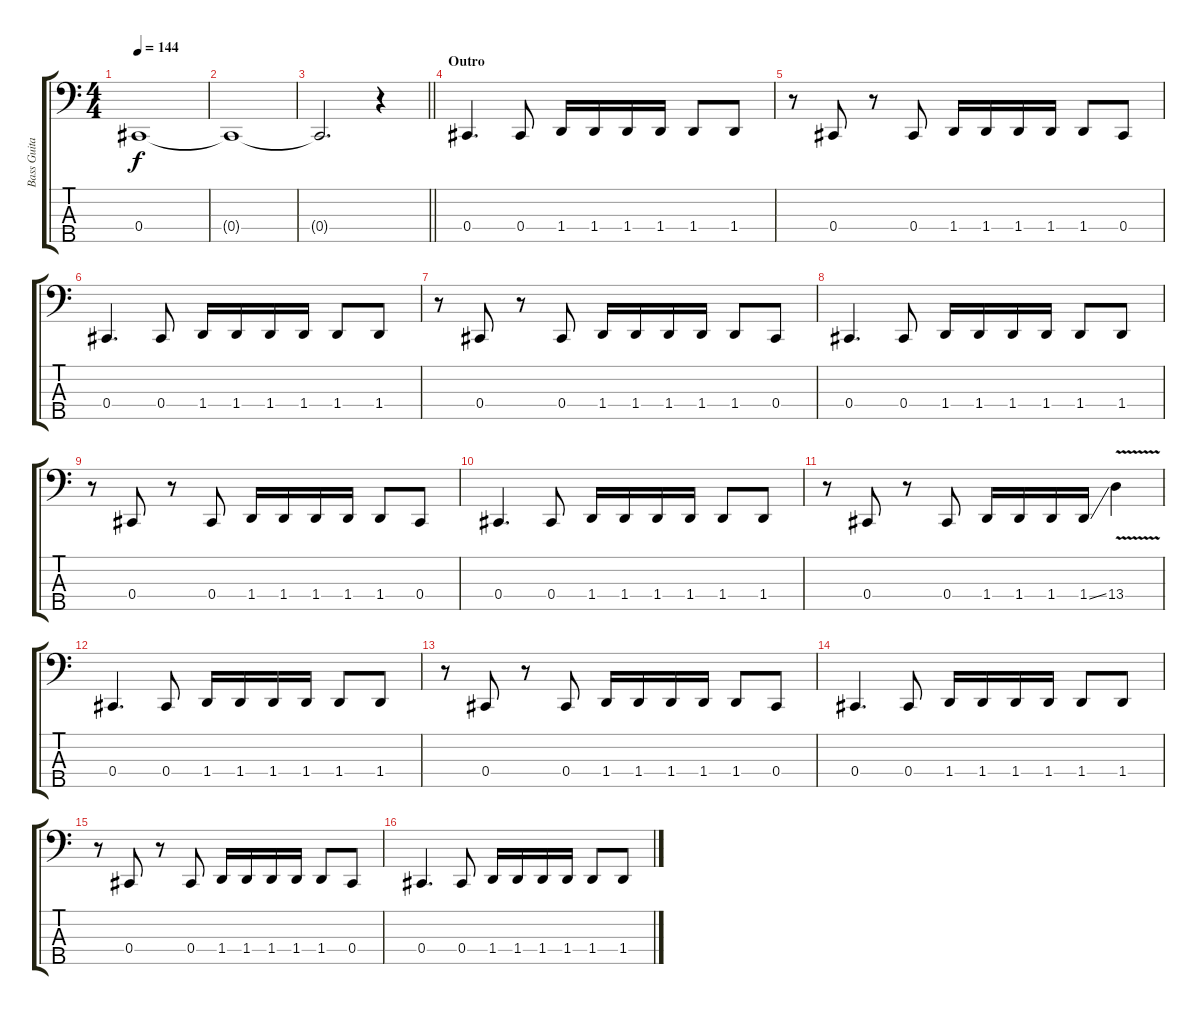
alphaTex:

\track ("Bass Guitar" "Bass Guita") {instrument electricbassfinger}
\staff {score tabs}
\tuning (Gb2 Db2 Ab1 Db1 Ab0) {hide}
\ts (4 4)
\tempo 144
\clef f4
\ks c
0.4{t}.1{dy f} |
0.4{t}.1 |
\barLineRight lightlight
0.4{t}.2{d} r.4 |
\section ("" "Outro")
0.4.4{d} 0.4.8 1.4.16 1.4.16 1.4.16 1.4.16 1.4.8 1.4.8 |
r.8 0.4.8 r.8 0.4.8 1.4.16 1.4.16 1.4.16 1.4.16 1.4.8 0.4.8 |
0.4.4{d} 0.4.8 1.4.16 1.4.16 1.4.16 1.4.16 1.4.8 1.4.8 |
r.8 0.4.8 r.8 0.4.8 1.4.16 1.4.16 1.4.16 1.4.16 1.4.8 0.4.8 |
0.4.4{d} 0.4.8 1.4.16 1.4.16 1.4.16 1.4.16 1.4.8 1.4.8 |
r.8 0.4.8 r.8 0.4.8 1.4.16 1.4.16 1.4.16 1.4.16 1.4.8 0.4.8 |
0.4.4{d} 0.4.8 1.4.16 1.4.16 1.4.16 1.4.16 1.4.8 1.4.8 |
r.8 0.4.8 r.8 0.4.8 1.4.16 1.4.16 1.4.16 1.4{ss}.16 13.4{v}.4 |
0.4.4{d} 0.4.8 1.4.16 1.4.16 1.4.16 1.4.16 1.4.8 1.4.8 |
r.8 0.4.8 r.8 0.4.8 1.4.16 1.4.16 1.4.16 1.4.16 1.4.8 0.4.8 |
0.4.4{d} 0.4.8 1.4.16 1.4.16 1.4.16 1.4.16 1.4.8 1.4.8 |
r.8 0.4.8 r.8 0.4.8 1.4.16 1.4.16 1.4.16 1.4.16 1.4.8 0.4.8 |
0.4.4{d} 0.4.8 1.4.16 1.4.16 1.4.16 1.4.16 1.4.8 1.4.8
